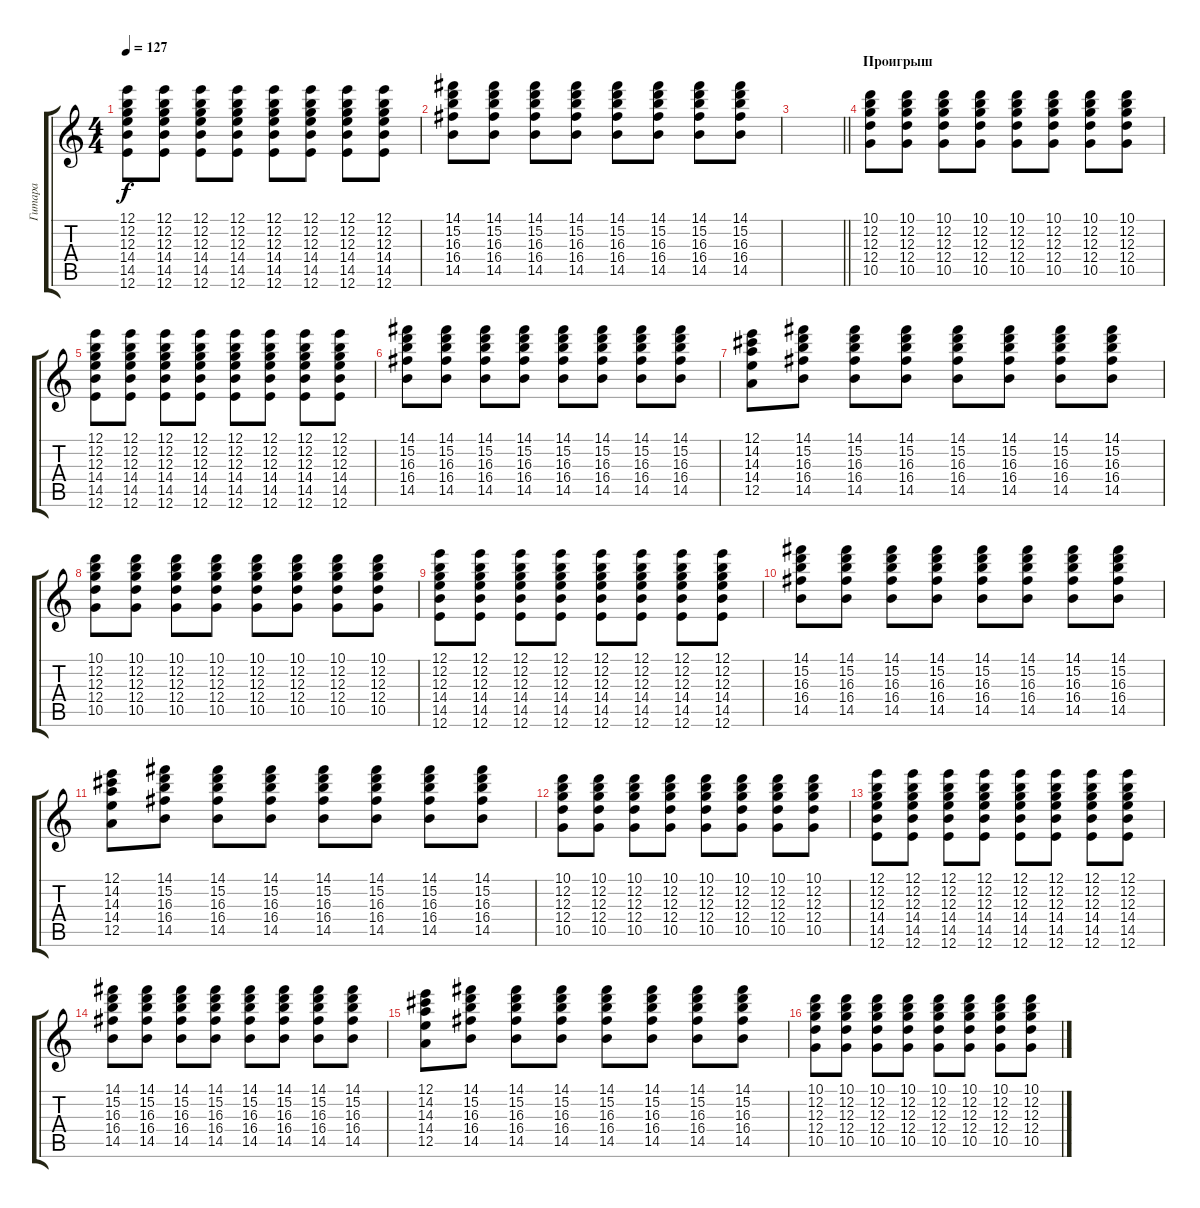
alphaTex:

\track ("Гитара" "Гитара") {instrument electricguitarclean}
\staff {score tabs}
\tuning (E4 B3 G3 D3 A2 E2) {hide}
\ts (4 4)
\tempo 127
\clef g2
\ks c
(12.1 12.2 12.3 14.4 14.5 12.6).8{dy f} (12.1 12.2 12.3 14.4 14.5 12.6).8 (12.1 12.2 12.3 14.4 14.5 12.6).8 (12.1 12.2 12.3 14.4 14.5 12.6).8 (12.1 12.2 12.3 14.4 14.5 12.6).8 (12.1 12.2 12.3 14.4 14.5 12.6).8 (12.1 12.2 12.3 14.4 14.5 12.6).8 (12.1 12.2 12.3 14.4 14.5 12.6).8 |
(14.1 15.2 16.3 16.4 14.5).8 (14.1 15.2 16.3 16.4 14.5).8 (14.1 15.2 16.3 16.4 14.5).8 (14.1 15.2 16.3 16.4 14.5).8 (14.1 15.2 16.3 16.4 14.5).8 (14.1 15.2 16.3 16.4 14.5).8 (14.1 15.2 16.3 16.4 14.5).8 (14.1 15.2 16.3 16.4 14.5).8 |
\barLineRight lightlight
|
\section ("" "Проигрыш")
(10.1 12.2 12.3 12.4 10.5).8 (10.1 12.2 12.3 12.4 10.5).8 (10.1 12.2 12.3 12.4 10.5).8 (10.1 12.2 12.3 12.4 10.5).8 (10.1 12.2 12.3 12.4 10.5).8 (10.1 12.2 12.3 12.4 10.5).8 (10.1 12.2 12.3 12.4 10.5).8 (10.1 12.2 12.3 12.4 10.5).8 |
(12.1 12.2 12.3 14.4 14.5 12.6).8 (12.1 12.2 12.3 14.4 14.5 12.6).8 (12.1 12.2 12.3 14.4 14.5 12.6).8 (12.1 12.2 12.3 14.4 14.5 12.6).8 (12.1 12.2 12.3 14.4 14.5 12.6).8 (12.1 12.2 12.3 14.4 14.5 12.6).8 (12.1 12.2 12.3 14.4 14.5 12.6).8 (12.1 12.2 12.3 14.4 14.5 12.6).8 |
(14.1 15.2 16.3 16.4 14.5).8 (14.1 15.2 16.3 16.4 14.5).8 (14.1 15.2 16.3 16.4 14.5).8 (14.1 15.2 16.3 16.4 14.5).8 (14.1 15.2 16.3 16.4 14.5).8 (14.1 15.2 16.3 16.4 14.5).8 (14.1 15.2 16.3 16.4 14.5).8 (14.1 15.2 16.3 16.4 14.5).8 |
(12.1 14.2 14.3 14.4 12.5).8 (14.1 15.2 16.3 16.4 14.5).8 (14.1 15.2 16.3 16.4 14.5).8 (14.1 15.2 16.3 16.4 14.5).8 (14.1 15.2 16.3 16.4 14.5).8 (14.1 15.2 16.3 16.4 14.5).8 (14.1 15.2 16.3 16.4 14.5).8 (14.1 15.2 16.3 16.4 14.5).8 |
(10.1 12.2 12.3 12.4 10.5).8 (10.1 12.2 12.3 12.4 10.5).8 (10.1 12.2 12.3 12.4 10.5).8 (10.1 12.2 12.3 12.4 10.5).8 (10.1 12.2 12.3 12.4 10.5).8 (10.1 12.2 12.3 12.4 10.5).8 (10.1 12.2 12.3 12.4 10.5).8 (10.1 12.2 12.3 12.4 10.5).8 |
(12.1 12.2 12.3 14.4 14.5 12.6).8 (12.1 12.2 12.3 14.4 14.5 12.6).8 (12.1 12.2 12.3 14.4 14.5 12.6).8 (12.1 12.2 12.3 14.4 14.5 12.6).8 (12.1 12.2 12.3 14.4 14.5 12.6).8 (12.1 12.2 12.3 14.4 14.5 12.6).8 (12.1 12.2 12.3 14.4 14.5 12.6).8 (12.1 12.2 12.3 14.4 14.5 12.6).8 |
(14.1 15.2 16.3 16.4 14.5).8 (14.1 15.2 16.3 16.4 14.5).8 (14.1 15.2 16.3 16.4 14.5).8 (14.1 15.2 16.3 16.4 14.5).8 (14.1 15.2 16.3 16.4 14.5).8 (14.1 15.2 16.3 16.4 14.5).8 (14.1 15.2 16.3 16.4 14.5).8 (14.1 15.2 16.3 16.4 14.5).8 |
(12.1 14.2 14.3 14.4 12.5).8 (14.1 15.2 16.3 16.4 14.5).8 (14.1 15.2 16.3 16.4 14.5).8 (14.1 15.2 16.3 16.4 14.5).8 (14.1 15.2 16.3 16.4 14.5).8 (14.1 15.2 16.3 16.4 14.5).8 (14.1 15.2 16.3 16.4 14.5).8 (14.1 15.2 16.3 16.4 14.5).8 |
(10.1 12.2 12.3 12.4 10.5).8 (10.1 12.2 12.3 12.4 10.5).8 (10.1 12.2 12.3 12.4 10.5).8 (10.1 12.2 12.3 12.4 10.5).8 (10.1 12.2 12.3 12.4 10.5).8 (10.1 12.2 12.3 12.4 10.5).8 (10.1 12.2 12.3 12.4 10.5).8 (10.1 12.2 12.3 12.4 10.5).8 |
(12.1 12.2 12.3 14.4 14.5 12.6).8 (12.1 12.2 12.3 14.4 14.5 12.6).8 (12.1 12.2 12.3 14.4 14.5 12.6).8 (12.1 12.2 12.3 14.4 14.5 12.6).8 (12.1 12.2 12.3 14.4 14.5 12.6).8 (12.1 12.2 12.3 14.4 14.5 12.6).8 (12.1 12.2 12.3 14.4 14.5 12.6).8 (12.1 12.2 12.3 14.4 14.5 12.6).8 |
(14.1 15.2 16.3 16.4 14.5).8 (14.1 15.2 16.3 16.4 14.5).8 (14.1 15.2 16.3 16.4 14.5).8 (14.1 15.2 16.3 16.4 14.5).8 (14.1 15.2 16.3 16.4 14.5).8 (14.1 15.2 16.3 16.4 14.5).8 (14.1 15.2 16.3 16.4 14.5).8 (14.1 15.2 16.3 16.4 14.5).8 |
(12.1 14.2 14.3 14.4 12.5).8 (14.1 15.2 16.3 16.4 14.5).8 (14.1 15.2 16.3 16.4 14.5).8 (14.1 15.2 16.3 16.4 14.5).8 (14.1 15.2 16.3 16.4 14.5).8 (14.1 15.2 16.3 16.4 14.5).8 (14.1 15.2 16.3 16.4 14.5).8 (14.1 15.2 16.3 16.4 14.5).8 |
(10.1 12.2 12.3 12.4 10.5).8 (10.1 12.2 12.3 12.4 10.5).8 (10.1 12.2 12.3 12.4 10.5).8 (10.1 12.2 12.3 12.4 10.5).8 (10.1 12.2 12.3 12.4 10.5).8 (10.1 12.2 12.3 12.4 10.5).8 (10.1 12.2 12.3 12.4 10.5).8 (10.1 12.2 12.3 12.4 10.5).8
